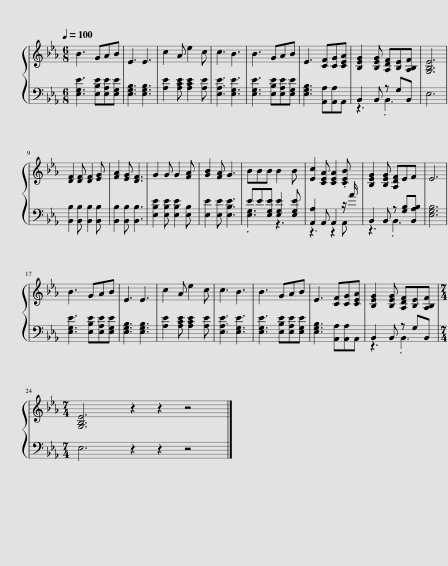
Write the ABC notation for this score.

X:1
%%score { 1 | ( 2 3 ) }
L:1/8
Q:1/4=100
M:6/8
I:linebreak $
K:Eb
V:1 treble
V:2 bass
V:3 bass
V:1
 B3 GAB | E3 E3 | c2 A e2 c | c3 B3 | B3 GAB | %5
 E3 [CF][CG][CEA] | [B,EG]2 [B,EG] [A,DF][B,E][A,B,F] | [G,B,E]6 |$ [DF]2 [DF] [DF]2 [EG] | [FA]2 [EG] [DF]3 | %10
 G2 G G2 [FA] | [GB]2 [FA] G3 | BBB B2 B | [Ec]2 [CEA] [CEA]2 .[CEB] | [B,EG]2 [B,EG] [A,DF]EF | %15
 E6 |$ B3 GAB | E3 E3 | c2 A e2 c | c3 B3 | %20
 B3 GAB | E3 [CF][CG][CEA] | [B,EG]2 [B,EG] [A,DF][B,E][A,B,F] |$[M:7/4] [G,B,E]6 z2 z2 z4 |] %24
V:2
 [E,G,E]3 [E,B,E][E,A,E][E,G,E] | [E,G,B,]3 [E,G,B,]3 | [A,E]2 [A,CE] [A,CE]2 [A,E] | [E,A,E]3 [E,G,E]3 | [E,G,E]3 [E,B,E][E,A,E][E,G,E] | %5
 [E,G,B,]3 [A,,A,][A,,A,]A,, | B,,2 B,, z G,B,, | E,6 |$ [B,,B,]2 [B,,B,] [B,,B,]2 [B,,B,] | [B,,B,]2 [B,,B,] [B,,B,]3 | %10
 [E,B,E]2 [E,B,E] [E,B,E]2 [E,B,] | [E,E]2 [E,E] [E,B,E]3 | EE[E,G,E] [E,G,E]2 [E,G,E] | [A,,A,]2 A,, A,,2 z/ A/ | B,,2 B,, z [G,B,][B,,A,B,] | %15
 [E,G,B,]6 |$ [E,G,E]3 [E,B,E][E,A,E][E,G,E] | [E,G,B,]3 [E,G,B,]3 | [A,E]2 [A,CE] [A,CE]2 [A,E] | [E,A,E]3 [E,G,E]3 | %20
 [E,G,E]3 [E,B,E][E,A,E][E,G,E] | [E,G,B,]3 [A,,A,][A,,A,]A,, | B,,2 B,, z G,B,, |$[M:7/4] E,6 z2 z2 z4 |] %24
V:3
 x6 | x6 | x6 | x6 | x6 | %5
 x6 | z3 .B,,3 | x6 |$ x6 | x6 | %10
 x6 | x6 | .[E,G,]3 z3 | z3 z2 A,, | z3 .B,,3 | %15
 x6 |$ x6 | x6 | x6 | x6 | %20
 x6 | x6 | z3 .B,,3 |$[M:7/4] x14 |] %24
